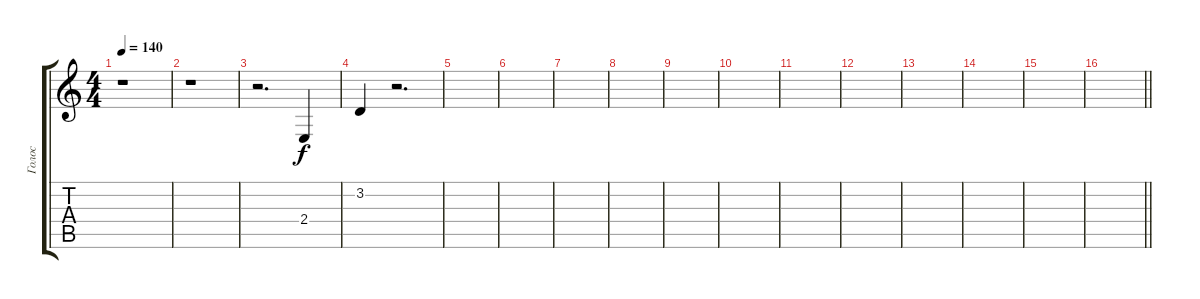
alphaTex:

\track ("Голос" "Голос") {instrument pad1newage}
\staff {score tabs}
\tuning (E4 B3 G3 D3 A2 E2) {hide}
\ts (4 4)
\tempo 140
\clef g2
\ks c
r.1{dy f} |
r.1 |
r.2{d} 2.4.4 |
3.2.4 r.2{d} |
|
|
|
|
|
|
|
|
|
|
|
\barLineRight lightlight
